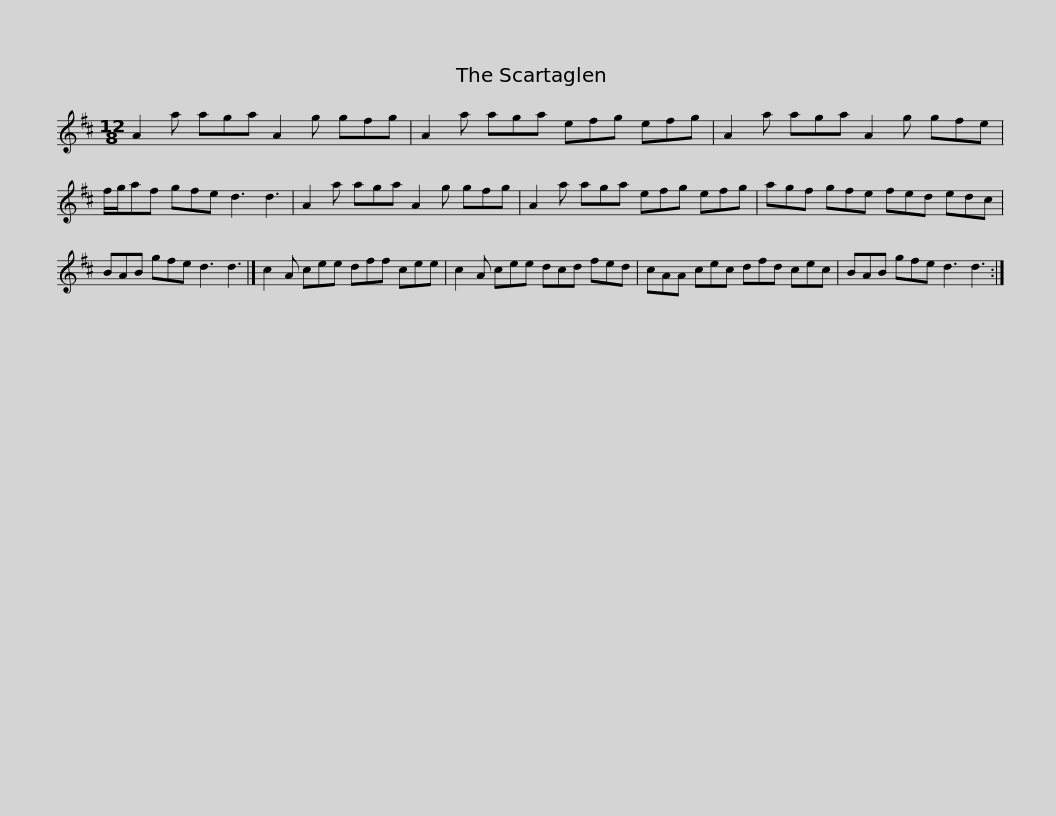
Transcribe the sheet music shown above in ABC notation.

X:1
L:1/8
M:12/8
I:linebreak $
K:D
V:1 treble
V:1
 A2 a aga A2 g gfg | A2 a aga efg efg | A2 a aga A2 g gfe |$ f/g/af gfe d3 d3 | A2 a aga A2 g gfg | %5
 A2 a aga efg efg |$ agf gfe fed edc | BAB gfe d3 d3 |] c2 A cee dff cee |$ c2 A cee dcd fed | %10
 cAA cec dfd cec | BAB gfe d3 d3 :| %12
